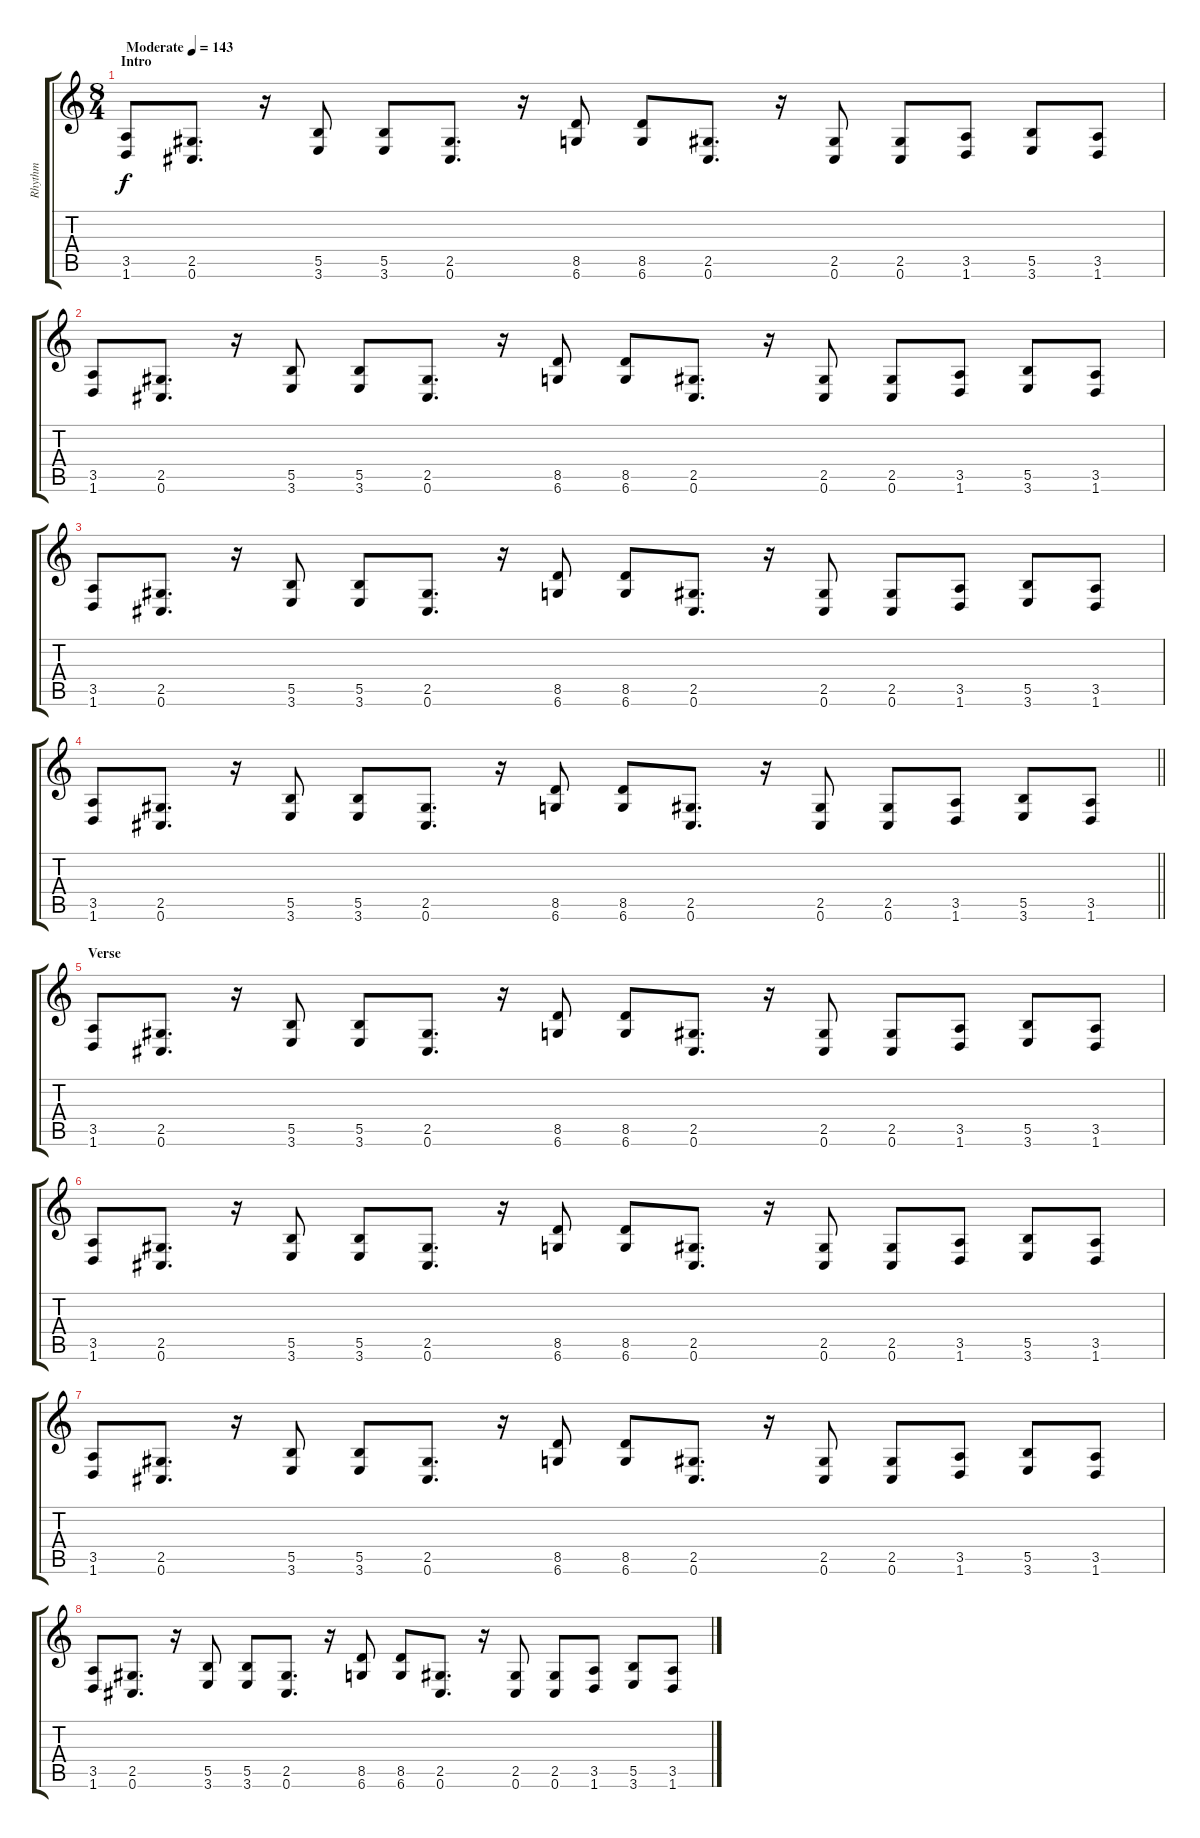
\track ("Rhythm" "Rhythm") {instrument distortionguitar}
\staff {score tabs}
\tuning (Db4 Ab3 E3 B2 Gb2 Db2) {hide}
\ts (8 4)
\section ("" "Intro")
\tempo (143 "Moderate")
\clef g2
\ks c
(3.5 1.6).8{dy f instrument distortionguitar} (2.5 0.6).8{d} r.16 (5.5 3.6).8 (5.5 3.6).8 (2.5 0.6).8{d} r.16 (8.5 6.6).8 (8.5 6.6).8 (2.5 0.6).8{d} r.16 (2.5 0.6).8 (2.5 0.6).8 (3.5 1.6).8 (5.5 3.6).8 (3.5 1.6).8 |
(3.5 1.6).8 (2.5 0.6).8{d} r.16 (5.5 3.6).8 (5.5 3.6).8 (2.5 0.6).8{d} r.16 (8.5 6.6).8 (8.5 6.6).8 (2.5 0.6).8{d} r.16 (2.5 0.6).8 (2.5 0.6).8 (3.5 1.6).8 (5.5 3.6).8 (3.5 1.6).8 |
(3.5 1.6).8 (2.5 0.6).8{d} r.16 (5.5 3.6).8 (5.5 3.6).8 (2.5 0.6).8{d} r.16 (8.5 6.6).8 (8.5 6.6).8 (2.5 0.6).8{d} r.16 (2.5 0.6).8 (2.5 0.6).8 (3.5 1.6).8 (5.5 3.6).8 (3.5 1.6).8 |
\barLineRight lightlight
(3.5 1.6).8 (2.5 0.6).8{d} r.16 (5.5 3.6).8 (5.5 3.6).8 (2.5 0.6).8{d} r.16 (8.5 6.6).8 (8.5 6.6).8 (2.5 0.6).8{d} r.16 (2.5 0.6).8 (2.5 0.6).8 (3.5 1.6).8 (5.5 3.6).8 (3.5 1.6).8 |
\section ("" "Verse")
(3.5 1.6).8 (2.5 0.6).8{d} r.16 (5.5 3.6).8 (5.5 3.6).8 (2.5 0.6).8{d} r.16 (8.5 6.6).8 (8.5 6.6).8 (2.5 0.6).8{d} r.16 (2.5 0.6).8 (2.5 0.6).8 (3.5 1.6).8 (5.5 3.6).8 (3.5 1.6).8 |
(3.5 1.6).8 (2.5 0.6).8{d} r.16 (5.5 3.6).8 (5.5 3.6).8 (2.5 0.6).8{d} r.16 (8.5 6.6).8 (8.5 6.6).8 (2.5 0.6).8{d} r.16 (2.5 0.6).8 (2.5 0.6).8 (3.5 1.6).8 (5.5 3.6).8 (3.5 1.6).8 |
(3.5 1.6).8 (2.5 0.6).8{d} r.16 (5.5 3.6).8 (5.5 3.6).8 (2.5 0.6).8{d} r.16 (8.5 6.6).8 (8.5 6.6).8 (2.5 0.6).8{d} r.16 (2.5 0.6).8 (2.5 0.6).8 (3.5 1.6).8 (5.5 3.6).8 (3.5 1.6).8 |
(3.5 1.6).8 (2.5 0.6).8{d} r.16 (5.5 3.6).8 (5.5 3.6).8 (2.5 0.6).8{d} r.16 (8.5 6.6).8 (8.5 6.6).8 (2.5 0.6).8{d} r.16 (2.5 0.6).8 (2.5 0.6).8 (3.5 1.6).8 (5.5 3.6).8 (3.5 1.6).8
